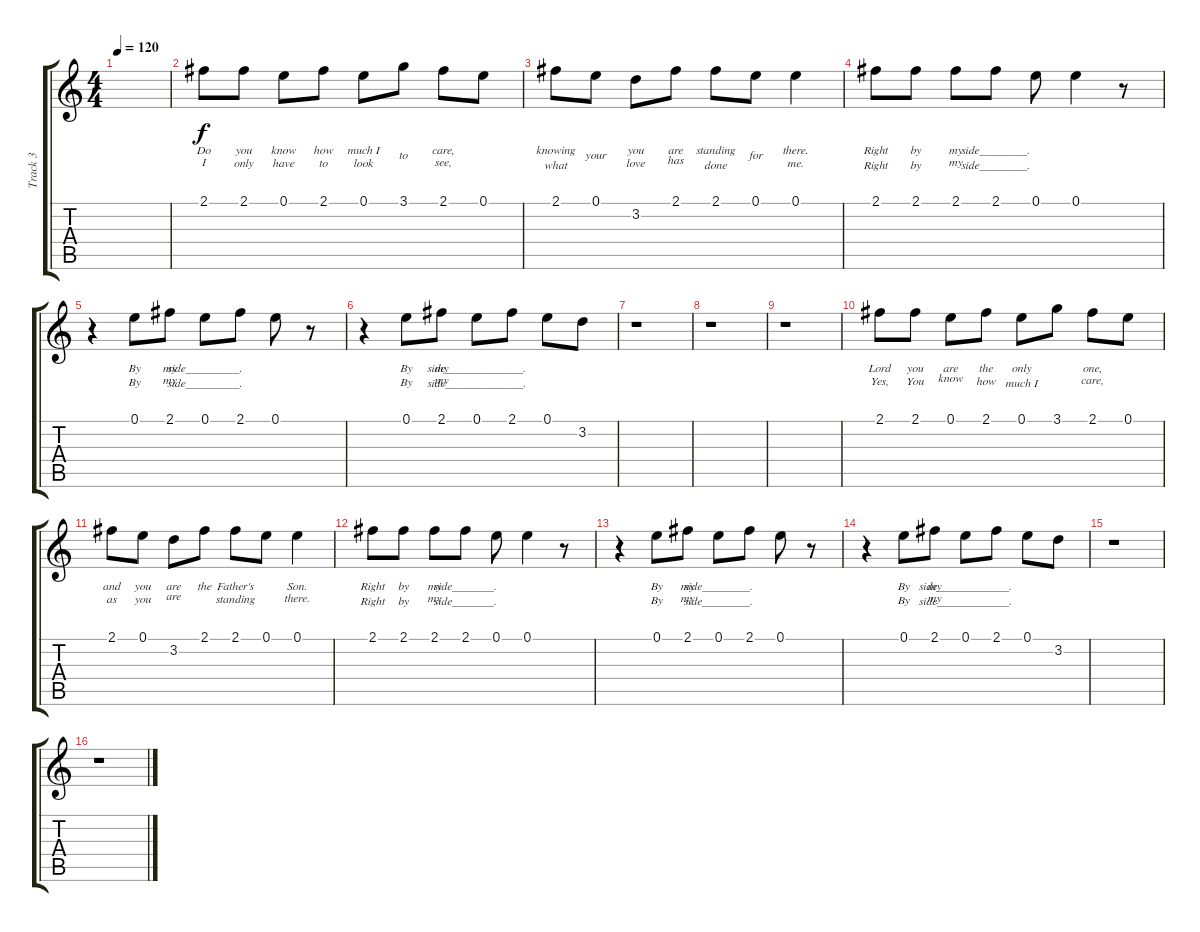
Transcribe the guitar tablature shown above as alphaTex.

\track ("Track 3" "Track 3") {instrument distortionguitar}
\staff {score tabs}
\tuning (E4 B3 G3 D3 A2 E2) {hide}
\ts (4 4)
\tempo 120
\clef g2
\ks c
|
2.1.8{lyrics (0 "Do") lyrics (1 "I") lyrics (2 "") lyrics (3 "") lyrics (4 "")} 2.1.8{lyrics (0 "you") lyrics (1 "only") lyrics (2 "") lyrics (3 "") lyrics (4 "")} 0.1.8{lyrics (0 "know") lyrics (1 "have") lyrics (2 "") lyrics (3 "") lyrics (4 "")} 2.1.8{lyrics (0 "how") lyrics (1 "to") lyrics (2 "") lyrics (3 "") lyrics (4 "")} 0.1.8{lyrics (0 "much I") lyrics (1 "look") lyrics (2 "") lyrics (3 "") lyrics (4 "")} 3.1.8{lyrics (0 "") lyrics (1 "to") lyrics (2 "") lyrics (3 "") lyrics (4 "")} 2.1.8{lyrics (0 "care,") lyrics (1 "see,") lyrics (2 "") lyrics (3 "") lyrics (4 "")} 0.1.8{lyrics (0 "") lyrics (1 "") lyrics (2 "") lyrics (3 "") lyrics (4 "")} |
2.1.8{lyrics (0 "knowing") lyrics (1 "what") lyrics (2 "") lyrics (3 "") lyrics (4 "")} 0.1.8{lyrics (0 "") lyrics (1 "your") lyrics (2 "") lyrics (3 "") lyrics (4 "")} 3.2.8{lyrics (0 "you") lyrics (1 "love") lyrics (2 "") lyrics (3 "") lyrics (4 "")} 2.1.8{lyrics (0 "are") lyrics (1 "has") lyrics (2 "") lyrics (3 "") lyrics (4 "")} 2.1.8{lyrics (0 "standing") lyrics (1 "done") lyrics (2 "") lyrics (3 "") lyrics (4 "")} 0.1.8{lyrics (0 "") lyrics (1 "for") lyrics (2 "") lyrics (3 "") lyrics (4 "")} 0.1.4{lyrics (0 "there.") lyrics (1 "me.") lyrics (2 "") lyrics (3 "") lyrics (4 "")} |
2.1.8{lyrics (0 "Right") lyrics (1 "Right") lyrics (2 "") lyrics (3 "") lyrics (4 "")} 2.1.8{lyrics (0 "by") lyrics (1 "by") lyrics (2 "") lyrics (3 "") lyrics (4 "")} 2.1.8{lyrics (0 "my") lyrics (1 "my") lyrics (2 "") lyrics (3 "") lyrics (4 "")} 2.1.8{lyrics (0 "side________.") lyrics (1 "side________.") lyrics (2 "") lyrics (3 "") lyrics (4 "")} 0.1.8{lyrics (0 "") lyrics (1 "") lyrics (2 "") lyrics (3 "") lyrics (4 "")} 0.1.4{lyrics (0 "") lyrics (1 "") lyrics (2 "") lyrics (3 "") lyrics (4 "")} r.8 |
r.4 0.1.8{lyrics (0 "By") lyrics (1 "By") lyrics (2 "") lyrics (3 "") lyrics (4 "")} 2.1.8{lyrics (0 "my") lyrics (1 "my") lyrics (2 "") lyrics (3 "") lyrics (4 "")} 0.1.8{lyrics (0 "side_________.") lyrics (1 "side_________.") lyrics (2 "") lyrics (3 "") lyrics (4 "")} 2.1.8{lyrics (0 "") lyrics (1 "") lyrics (2 "") lyrics (3 "") lyrics (4 "")} 0.1.8{lyrics (0 "") lyrics (1 "") lyrics (2 "") lyrics (3 "") lyrics (4 "")} r.8 |
r.4 0.1.8{lyrics (0 "By") lyrics (1 "By") lyrics (2 "") lyrics (3 "") lyrics (4 "")} 2.1.8{lyrics (0 "my") lyrics (1 "my") lyrics (2 "") lyrics (3 "") lyrics (4 "")} 0.1.8{lyrics (0 "side_____________.") lyrics (1 "side_____________.") lyrics (2 "") lyrics (3 "") lyrics (4 "")} 2.1.8{lyrics (0 "") lyrics (1 "") lyrics (2 "") lyrics (3 "") lyrics (4 "")} 0.1.8{lyrics (0 "") lyrics (1 "") lyrics (2 "") lyrics (3 "") lyrics (4 "")} 3.2.8{lyrics (0 "") lyrics (1 "") lyrics (2 "") lyrics (3 "") lyrics (4 "")} |
r.1 |
r.1 |
r.1 |
2.1.8{lyrics (0 "Lord") lyrics (1 "Yes,") lyrics (2 "") lyrics (3 "") lyrics (4 "")} 2.1.8{lyrics (0 "you") lyrics (1 "You") lyrics (2 "") lyrics (3 "") lyrics (4 "")} 0.1.8{lyrics (0 "are") lyrics (1 "know") lyrics (2 "") lyrics (3 "") lyrics (4 "")} 2.1.8{lyrics (0 "the") lyrics (1 "how") lyrics (2 "") lyrics (3 "") lyrics (4 "")} 0.1.8{lyrics (0 "only") lyrics (1 "much I") lyrics (2 "") lyrics (3 "") lyrics (4 "")} 3.1.8{lyrics (0 "") lyrics (1 "") lyrics (2 "") lyrics (3 "") lyrics (4 "")} 2.1.8{lyrics (0 "one,") lyrics (1 "care,") lyrics (2 "") lyrics (3 "") lyrics (4 "")} 0.1.8{lyrics (0 "") lyrics (1 "") lyrics (2 "") lyrics (3 "") lyrics (4 "")} |
2.1.8{lyrics (0 "and") lyrics (1 "as") lyrics (2 "") lyrics (3 "") lyrics (4 "")} 0.1.8{lyrics (0 "you") lyrics (1 "you") lyrics (2 "") lyrics (3 "") lyrics (4 "")} 3.2.8{lyrics (0 "are") lyrics (1 "are") lyrics (2 "") lyrics (3 "") lyrics (4 "")} 2.1.8{lyrics (0 "the") lyrics (1 "") lyrics (2 "") lyrics (3 "") lyrics (4 "")} 2.1.8{lyrics (0 "Father's") lyrics (1 "standing") lyrics (2 "") lyrics (3 "") lyrics (4 "")} 0.1.8{lyrics (0 "") lyrics (1 "") lyrics (2 "") lyrics (3 "") lyrics (4 "")} 0.1.4{lyrics (0 "Son.") lyrics (1 "there.") lyrics (2 "") lyrics (3 "") lyrics (4 "")} |
2.1.8{lyrics (0 "Right") lyrics (1 "Right") lyrics (2 "") lyrics (3 "") lyrics (4 "")} 2.1.8{lyrics (0 "by") lyrics (1 "by") lyrics (2 "") lyrics (3 "") lyrics (4 "")} 2.1.8{lyrics (0 "my") lyrics (1 "my") lyrics (2 "") lyrics (3 "") lyrics (4 "")} 2.1.8{lyrics (0 "side_______.") lyrics (1 "side_______.") lyrics (2 "") lyrics (3 "") lyrics (4 "")} 0.1.8{lyrics (0 "") lyrics (1 "") lyrics (2 "") lyrics (3 "") lyrics (4 "")} 0.1.4{lyrics (0 "") lyrics (1 "") lyrics (2 "") lyrics (3 "") lyrics (4 "")} r.8 |
r.4 0.1.8{lyrics (0 "By") lyrics (1 "By") lyrics (2 "") lyrics (3 "") lyrics (4 "")} 2.1.8{lyrics (0 "my") lyrics (1 "my") lyrics (2 "") lyrics (3 "") lyrics (4 "")} 0.1.8{lyrics (0 "side________.") lyrics (1 "side________.") lyrics (2 "") lyrics (3 "") lyrics (4 "")} 2.1.8{lyrics (0 "") lyrics (1 "") lyrics (2 "") lyrics (3 "") lyrics (4 "")} 0.1.8{lyrics (0 "") lyrics (1 "") lyrics (2 "") lyrics (3 "") lyrics (4 "")} r.8 |
r.4 0.1.8{lyrics (0 "By") lyrics (1 "By") lyrics (2 "") lyrics (3 "") lyrics (4 "")} 2.1.8{lyrics (0 "my") lyrics (1 "my") lyrics (2 "") lyrics (3 "") lyrics (4 "")} 0.1.8{lyrics (0 "side____________.") lyrics (1 "side____________.") lyrics (2 "") lyrics (3 "") lyrics (4 "")} 2.1.8{lyrics (0 "") lyrics (1 "") lyrics (2 "") lyrics (3 "") lyrics (4 "")} 0.1.8{lyrics (0 "") lyrics (1 "") lyrics (2 "") lyrics (3 "") lyrics (4 "")} 3.2.8{lyrics (0 "") lyrics (1 "") lyrics (2 "") lyrics (3 "") lyrics (4 "")} |
r.1 |
r.1
